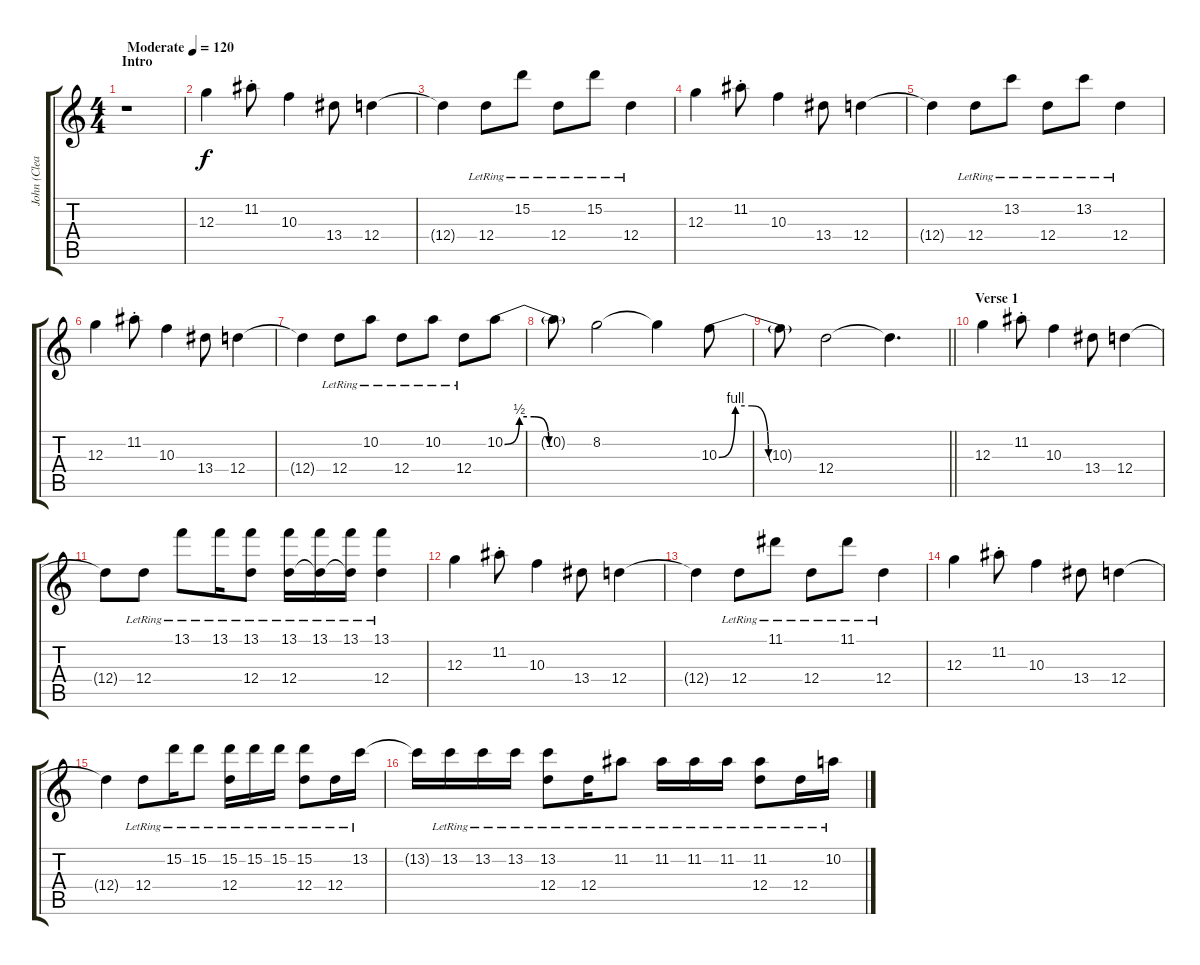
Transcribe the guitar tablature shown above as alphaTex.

\track ("John (Clean 1)" "John (Clea") {instrument electricguitarclean}
\staff {score tabs}
\tuning (E4 B3 G3 D3 A2 E2) {hide}
\ts (4 4)
\section ("" "Intro")
\tempo (120 "Moderate")
\clef g2
\ks c
r.1{dy f instrument electricguitarclean} |
12.3.4 11.2{st}.8 10.3.4 13.4.8 12.4.4 |
12.4{t}.4 12.4{lr}.8 15.2{lr}.8 12.4{lr}.8 15.2{lr}.8 12.4{lr}.4 |
12.3.4 11.2{st}.8 10.3.4 13.4.8 12.4.4 |
12.4{t}.4 12.4{lr}.8 13.2{lr}.8 12.4{lr}.8 13.2{lr}.8 12.4{lr}.4 |
12.3.4 11.2{st}.8 10.3.4 13.4.8 12.4.4 |
12.4{t}.4 12.4{lr}.8 10.2{lr}.8 12.4{lr}.8 10.2{lr}.8 12.4{lr}.8 10.2{be (custom 0 0 10 2 20 2 30 0 60 0)}.8 |
10.2{t}.8 8.2.2 8.2{t}.4 10.3{be (custom 0 0 10 4 20 4 30 0 60 0)}.8 |
\barLineRight lightlight
10.3{t}.8 12.4.2 12.4{t}.4{d} |
\section ("" "Verse 1")
12.3.4 11.2{st}.8 10.3.4 13.4.8 12.4.4 |
12.4{t}.8 12.4{lr}.8 13.1{lr}.8 13.1{lr}.16 (13.1{lr} 12.4).8 (13.1{lr} 12.4).16 (13.1{lr} 12.4{t}).16 (13.1{lr} 12.4{t}).16 (13.1{lr} 12.4).4 |
12.3.4 11.2{st}.8 10.3.4 13.4.8 12.4.4 |
12.4{t}.4 12.4{lr}.8 11.1{lr}.8 12.4{lr}.8 11.1{lr}.8 12.4{lr}.4 |
12.3.4 11.2{st}.8 10.3.4 13.4.8 12.4.4 |
12.4{t}.4 12.4{lr}.8 15.2{lr}.16 15.2{lr}.8 (15.2{lr} 12.4).16 15.2{lr}.16 15.2{lr}.16 (15.2{lr} 12.4).8 12.4{lr}.16 13.2{lr}.16 |
13.2{t}.16 13.2{lr}.16 13.2{lr}.16 13.2{lr}.16 (13.2{lr} 12.4).8 12.4{lr}.16 11.2{lr}.8 11.2{lr}.16 11.2{lr}.16 11.2{lr}.16 (11.2{lr} 12.4).8 12.4{lr}.16 10.2{lr}.16
